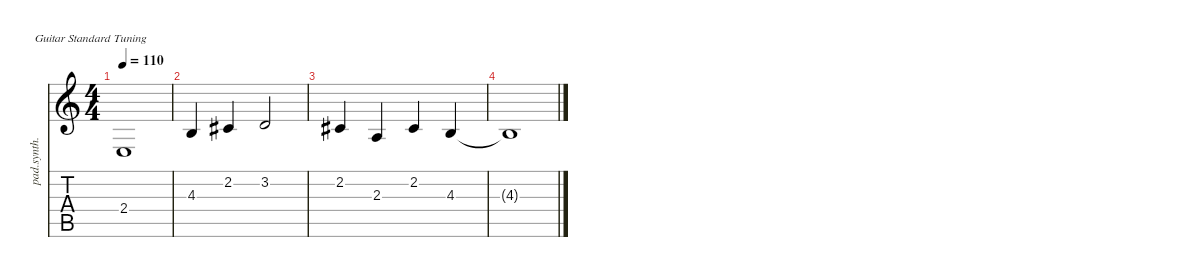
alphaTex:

\defaultSystemsLayout 4
\hideDynamics
\bracketExtendMode nobrackets
\otherSystemsTrackNameOrientation horizontal
\track ("Track 8" "pad.synth.") {instrument pad4choir}
\staff {score tabs}
\tuning (E4 B3 G3 D3 A2 E2)
\ts (4 4)
\tempo 110
\clef g2
\ks c
2.4.1{dy f beam Up} |
4.3.4{beam Up} 2.2{acc #}.4{beam Up} 3.2.2{beam Up} |
2.2{acc #}.4{beam Up} 2.3.4{beam Up} 2.2{acc #}.4{beam Up} 4.3.4{beam Up} |
4.3{t}.1{beam Up}
